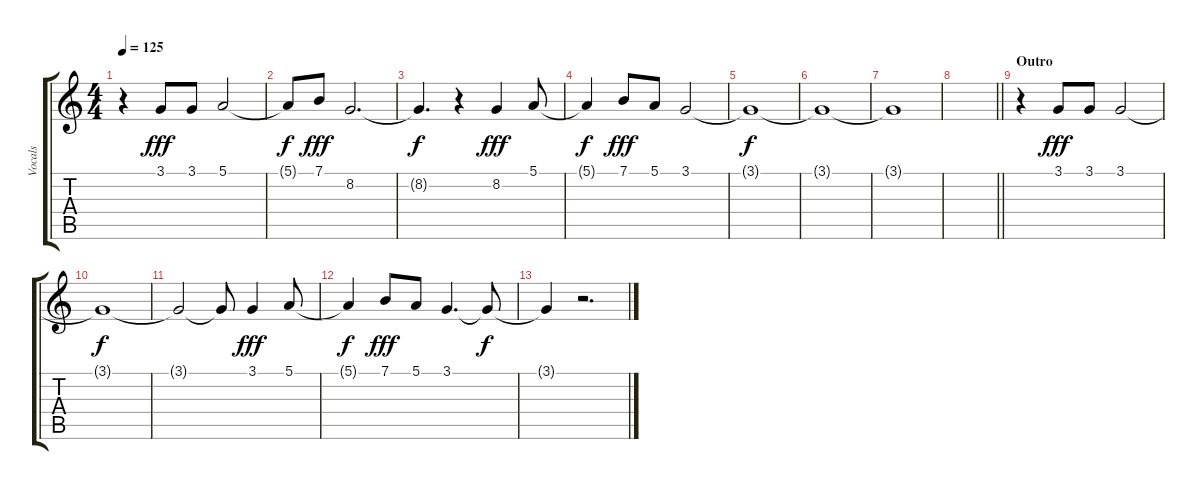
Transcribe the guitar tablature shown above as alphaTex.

\track ("Vocals" "Vocals") {instrument pad1newage}
\staff {score tabs}
\tuning (E4 B3 G3 D3 A2 E2) {hide}
\ts (4 4)
\tempo 125
\clef g2
\ks c
r.4{dy fff} 3.1.8 3.1.8 5.1.2 |
5.1{t}.8{dy f} 7.1.8{dy fff} 8.2.2{d} |
8.2{t}.4{d dy f} r.4 8.2.4{dy fff} 5.1.8 |
5.1{t}.4{dy f} 7.1.8{dy fff} 5.1.8 3.1.2 |
3.1{t}.1{dy f} |
3.1{t}.1 |
3.1{t}.1 |
\barLineRight lightlight
|
\section ("" "Outro")
r.4 3.1.8{dy fff} 3.1.8 3.1.2 |
3.1{t}.1{dy f} |
3.1{t}.2 3.1{t}.8 3.1.4{dy fff} 5.1.8 |
5.1{t}.4{dy f} 7.1.8{dy fff} 5.1.8 3.1.4{d} 3.1{t}.8{dy f} |
3.1{t}.4 r.2{d}
